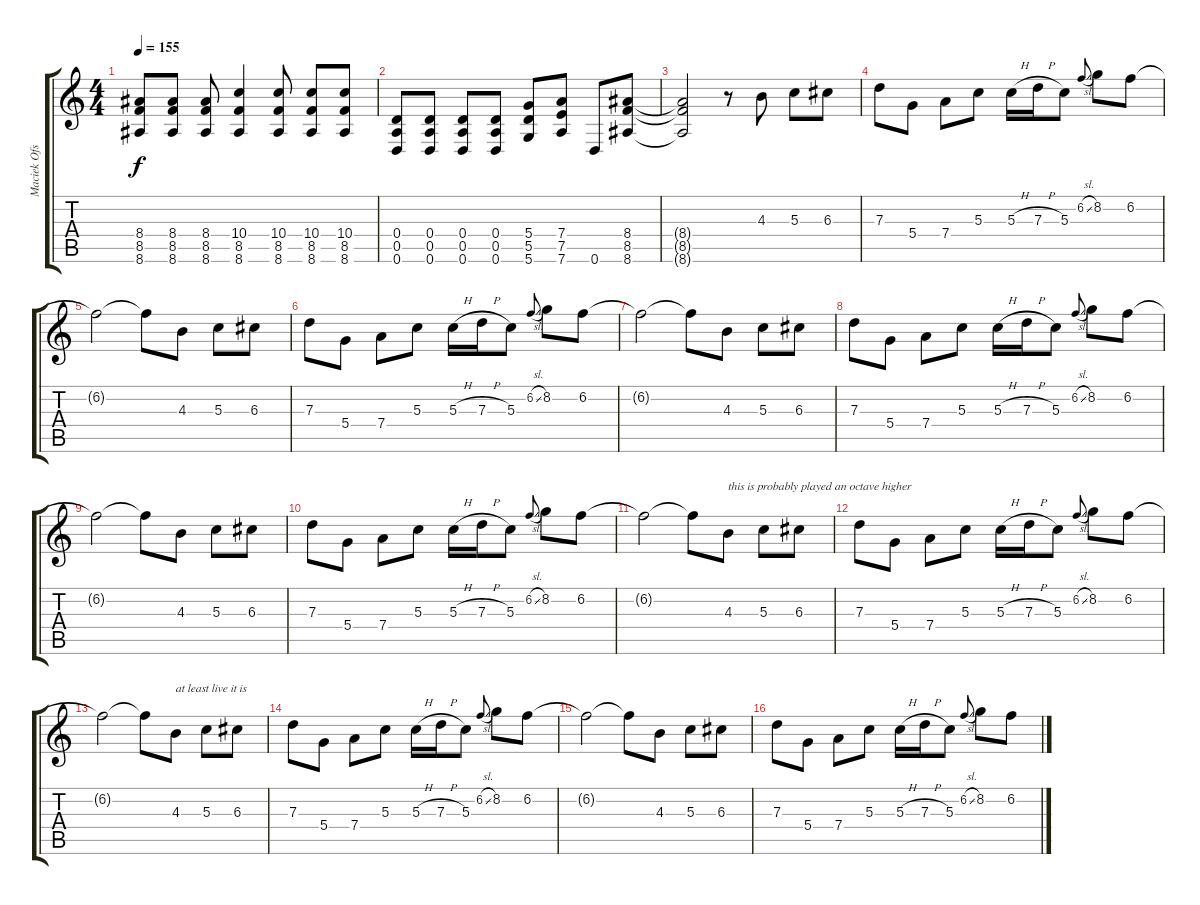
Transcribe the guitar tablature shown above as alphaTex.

\track ("Maciek Ofstad" "Maciek Ofs") {instrument distortionguitar}
\staff {score tabs}
\tuning (E4 B3 G3 D3 A2 D2) {hide}
\ts (4 4)
\tempo 155
\clef g2
\ks c
(8.4{t} 8.5{t} 8.6{t}).8{dy f} (8.4 8.5 8.6).8 (8.4 8.5 8.6).8 (10.4 8.5 8.6).4 (10.4 8.5 8.6).8 (10.4 8.5 8.6).8 (10.4 8.5 8.6).8 |
(0.4 0.5 0.6).8 (0.4 0.5 0.6).8 (0.4 0.5 0.6).8 (0.4 0.5 0.6).8 (5.4 5.5 5.6).8 (7.4 7.5 7.6).8 0.6.8 (8.4 8.5 8.6).8 |
(8.4{t} 8.5{t} 8.6{t}).2 r.8 4.3.8 5.3.8 6.3.8 |
7.3.8 5.4.8 7.4.8 5.3.8 5.3{h}.16 7.3{h}.16 5.3.8 6.2{sl}.8{gr onbeat} 8.2.8 6.2.8 |
6.2{t}.2 6.2{t}.8 4.3.8 5.3.8 6.3.8 |
7.3.8 5.4.8 7.4.8 5.3.8 5.3{h}.16 7.3{h}.16 5.3.8 6.2{sl}.8{gr onbeat} 8.2.8 6.2.8 |
6.2{t}.2 6.2{t}.8 4.3.8 5.3.8 6.3.8 |
7.3.8 5.4.8 7.4.8 5.3.8 5.3{h}.16 7.3{h}.16 5.3.8 6.2{sl}.8{gr onbeat} 8.2.8 6.2.8 |
6.2{t}.2 6.2{t}.8 4.3.8 5.3.8 6.3.8 |
7.3.8 5.4.8 7.4.8 5.3.8 5.3{h}.16 7.3{h}.16 5.3.8 6.2{sl}.8{gr onbeat} 8.2.8 6.2.8 |
6.2{t}.2 6.2{t}.8 4.3.8{txt "this is probably played an octave higher"} 5.3.8 6.3.8 |
7.3.8 5.4.8 7.4.8 5.3.8 5.3{h}.16 7.3{h}.16 5.3.8 6.2{sl}.8{gr onbeat} 8.2.8 6.2.8 |
6.2{t}.2 6.2{t}.8 4.3.8{txt "at least live it is"} 5.3.8 6.3.8 |
7.3.8 5.4.8 7.4.8 5.3.8 5.3{h}.16 7.3{h}.16 5.3.8 6.2{sl}.8{gr onbeat} 8.2.8 6.2.8 |
6.2{t}.2 6.2{t}.8 4.3.8 5.3.8 6.3.8 |
7.3.8 5.4.8 7.4.8 5.3.8 5.3{h}.16 7.3{h}.16 5.3.8 6.2{sl}.8{gr onbeat} 8.2.8 6.2.8
